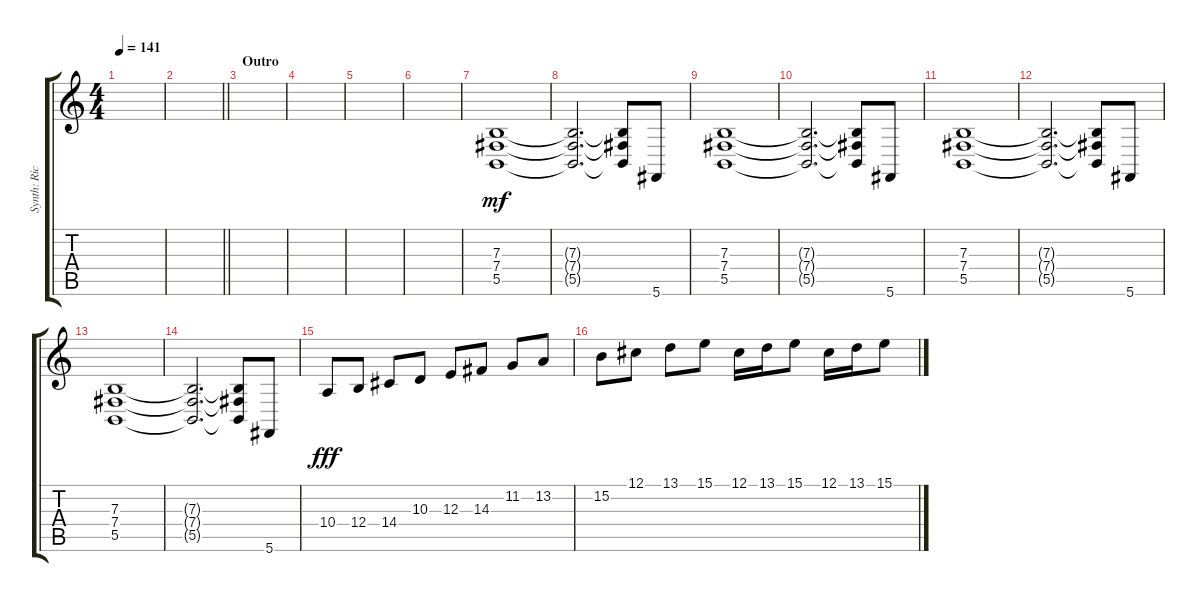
\track ("Synth: Rick" "Synth: Ric") {instrument stringensemble1}
\staff {score tabs}
\tuning (Db4 Ab3 E3 B2 Gb2 Db2) {hide}
\ts (4 4)
\tempo 141
\clef g2
\ks c
|
\barLineRight lightlight
|
\section ("" "Outro")
|
|
|
|
(7.3 7.4 5.5).1{dy mf} |
(7.3{t} 7.4{t} 5.5{t}).2{d} (7.3{t} 7.4{t} 5.5{t}).8 5.6.8 |
(7.3 7.4 5.5).1 |
(7.3{t} 7.4{t} 5.5{t}).2{d} (7.3{t} 7.4{t} 5.5{t}).8 5.6.8 |
(7.3 7.4 5.5).1 |
(7.3{t} 7.4{t} 5.5{t}).2{d} (7.3{t} 7.4{t} 5.5{t}).8 5.6.8 |
(7.3 7.4 5.5).1 |
(7.3{t} 7.4{t} 5.5{t}).2{d} (7.3{t} 7.4{t} 5.5{t}).8 5.6.8 |
10.4.8{dy fff} 12.4.8 14.4.8 10.3.8 12.3.8 14.3.8 11.2.8 13.2.8 |
15.2.8 12.1.8 13.1.8 15.1.8 12.1.16 13.1.16 15.1.8 12.1.16 13.1.16 15.1.8
